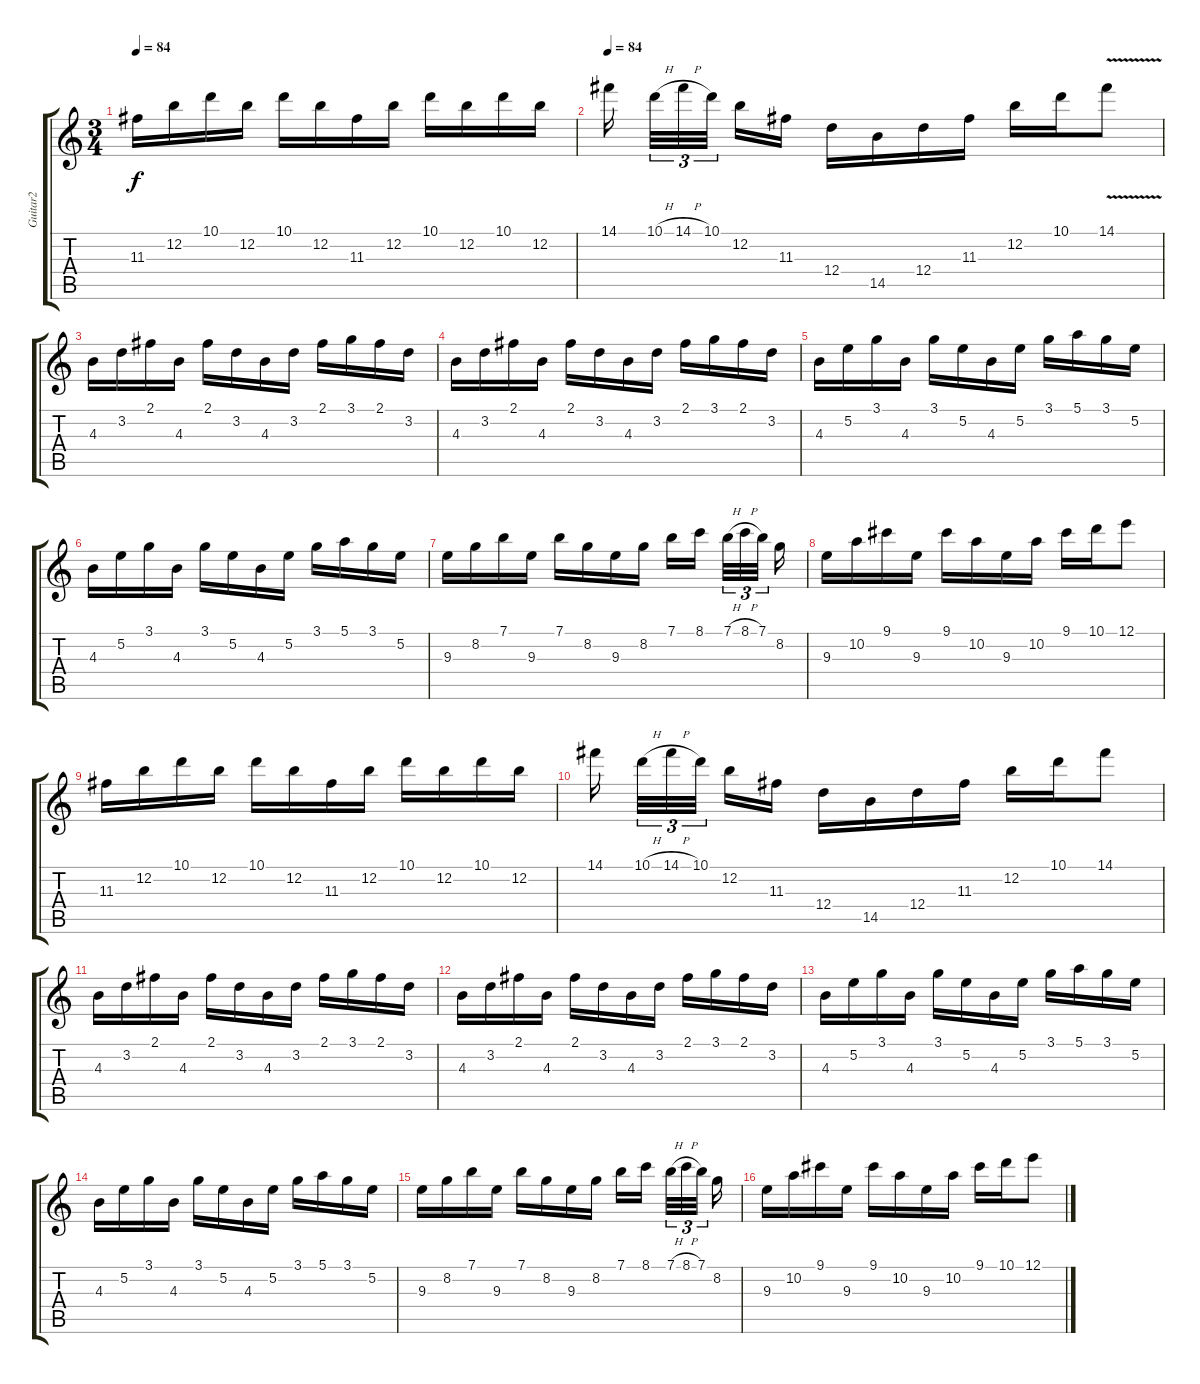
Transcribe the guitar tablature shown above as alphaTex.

\track ("Guitar2" "Guitar2") {instrument distortionguitar}
\staff {score tabs}
\tuning (E4 B3 G3 D3 A2 E2) {hide}
\ts (3 4)
\tempo 84
\clef g2
\ks c
11.3.16{dy f} 12.2.16 10.1.16 12.2.16 10.1.16 12.2.16 11.3.16 12.2.16 10.1.16 12.2.16 10.1.16 12.2.16 |
\tempo 84
14.1.16 10.1{h}.32{tu (3 2)} 14.1{h}.32{tu (3 2)} 10.1.32{tu (3 2)} 12.2.16 11.3.16 12.4.16 14.5.16 12.4.16 11.3.16 12.2.16 10.1.16 14.1{v}.8 |
4.3.16 3.2.16 2.1.16 4.3.16 2.1.16 3.2.16 4.3.16 3.2.16 2.1.16 3.1.16 2.1.16 3.2.16 |
4.3.16 3.2.16 2.1.16 4.3.16 2.1.16 3.2.16 4.3.16 3.2.16 2.1.16 3.1.16 2.1.16 3.2.16 |
4.3.16 5.2.16 3.1.16 4.3.16 3.1.16 5.2.16 4.3.16 5.2.16 3.1.16 5.1.16 3.1.16 5.2.16 |
4.3.16 5.2.16 3.1.16 4.3.16 3.1.16 5.2.16 4.3.16 5.2.16 3.1.16 5.1.16 3.1.16 5.2.16 |
9.3.16 8.2.16 7.1.16 9.3.16 7.1.16 8.2.16 9.3.16 8.2.16 7.1.16 8.1.16 7.1{h}.32{tu (3 2)} 8.1{h}.32{tu (3 2)} 7.1.32{tu (3 2)} 8.2.16 |
9.3.16 10.2.16 9.1.16 9.3.16 9.1.16 10.2.16 9.3.16 10.2.16 9.1.16 10.1.16 12.1.8 |
11.3.16 12.2.16 10.1.16 12.2.16 10.1.16 12.2.16 11.3.16 12.2.16 10.1.16 12.2.16 10.1.16 12.2.16 |
14.1.16 10.1{h}.32{tu (3 2)} 14.1{h}.32{tu (3 2)} 10.1.32{tu (3 2)} 12.2.16 11.3.16 12.4.16 14.5.16 12.4.16 11.3.16 12.2.16 10.1.16 14.1.8 |
4.3.16 3.2.16 2.1.16 4.3.16 2.1.16 3.2.16 4.3.16 3.2.16 2.1.16 3.1.16 2.1.16 3.2.16 |
4.3.16 3.2.16 2.1.16 4.3.16 2.1.16 3.2.16 4.3.16 3.2.16 2.1.16 3.1.16 2.1.16 3.2.16 |
4.3.16 5.2.16 3.1.16 4.3.16 3.1.16 5.2.16 4.3.16 5.2.16 3.1.16 5.1.16 3.1.16 5.2.16 |
4.3.16 5.2.16 3.1.16 4.3.16 3.1.16 5.2.16 4.3.16 5.2.16 3.1.16 5.1.16 3.1.16 5.2.16 |
9.3.16 8.2.16 7.1.16 9.3.16 7.1.16 8.2.16 9.3.16 8.2.16 7.1.16 8.1.16 7.1{h}.32{tu (3 2)} 8.1{h}.32{tu (3 2)} 7.1.32{tu (3 2)} 8.2.16 |
9.3.16 10.2.16 9.1.16 9.3.16 9.1.16 10.2.16 9.3.16 10.2.16 9.1.16 10.1.16 12.1.8
